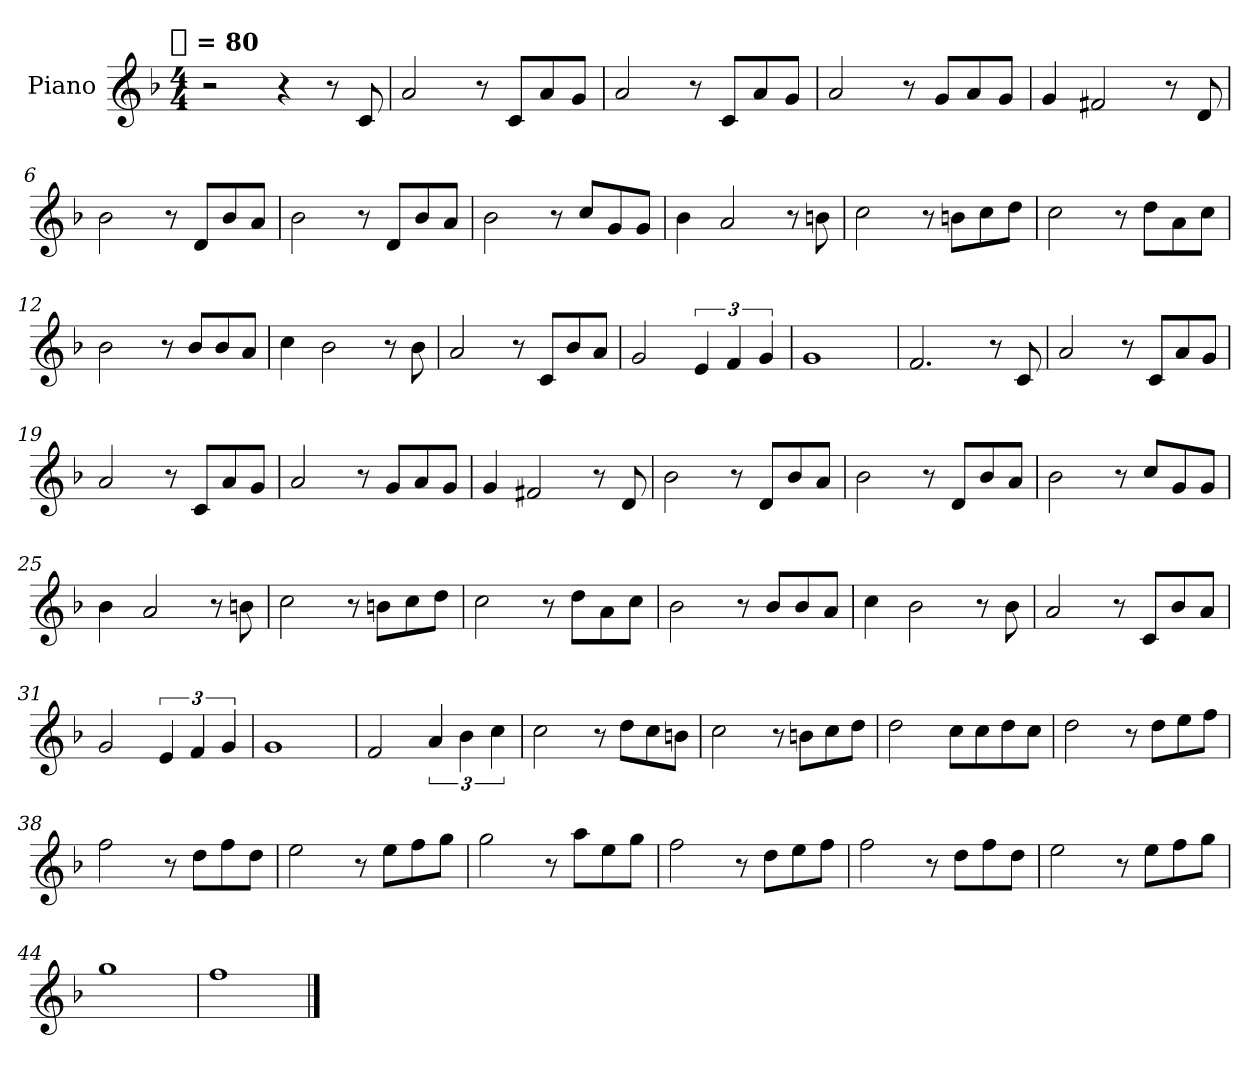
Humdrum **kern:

**kern
*part1
*staff1
*I"Piano
*I'Pia.
*clefG2
*k[b-]
!!LO:TX:omd:t=[quarter] = 80
*M4/4
*MM80
=1
2r
4r
8r
8c
=2
2a
8r
8cL
8a
8gJ
=3
2a
8r
8cL
8a
8gJ
=4
2a
8r
8gL
8a
8gJ
=5
4g
2f#X
8r
8d
=6
2b-
8r
8dL
8b-
8aJ
!!LO:LB:g=z
=7
2b-
8r
8dL
8b-
8aJ
=8
2b-
8r
8ccL
8g
8gJ
=9
4b-
2a
8r
8bn
=10
2cc
8r
8bnL
8cc
8ddJ
=11
2cc
8r
8ddL
8a
8ccJ
=12
2b-
8r
8b-L
8b-
8aJ
=13
4cc
2b-
8r
8b-
!!LO:LB:g=z
=14
2a
8r
8cL
8b-
8aJ
=15
2g
6e
6f
6g
=16
1g
=17
2.f
8r
8c
=18
2a
8r
8cL
8a
8gJ
=19
2a
8r
8cL
8a
8gJ
=20
2a
8r
8gL
8a
8gJ
!!LO:LB:g=z
=21
4g
2f#X
8r
8d
=22
2b-
8r
8dL
8b-
8aJ
=23
2b-
8r
8dL
8b-
8aJ
=24
2b-
8r
8ccL
8g
8gJ
=25
4b-
2a
8r
8bn
=26
2cc
8r
8bnL
8cc
8ddJ
=27
2cc
8r
8ddL
8a
8ccJ
!!LO:LB:g=z
=28
2b-
8r
8b-L
8b-
8aJ
=29
4cc
2b-
8r
8b-
=30
2a
8r
8cL
8b-
8aJ
=31
2g
6e
6f
6g
=32
1g
=33
2f
6a
6b-
6cc
=34
2cc
8r
8ddL
8cc
8bnJ
!!LO:LB:g=z
=35
2cc
8r
8bnL
8cc
8ddJ
=36
2dd
8ccL
8cc
8dd
8ccJ
=37
2dd
8r
8ddL
8ee
8ffJ
=38
2ff
8r
8ddL
8ff
8ddJ
=39
2ee
8r
8eeL
8ff
8ggJ
=40
2gg
8r
8aaL
8ee
8ggJ
=41
2ff
8r
8ddL
8ee
8ffJ
!!LO:LB:g=z
=42
2ff
8r
8ddL
8ff
8ddJ
=43
2ee
8r
8eeL
8ff
8ggJ
=44
1gg
=45
1ff
==
*-
